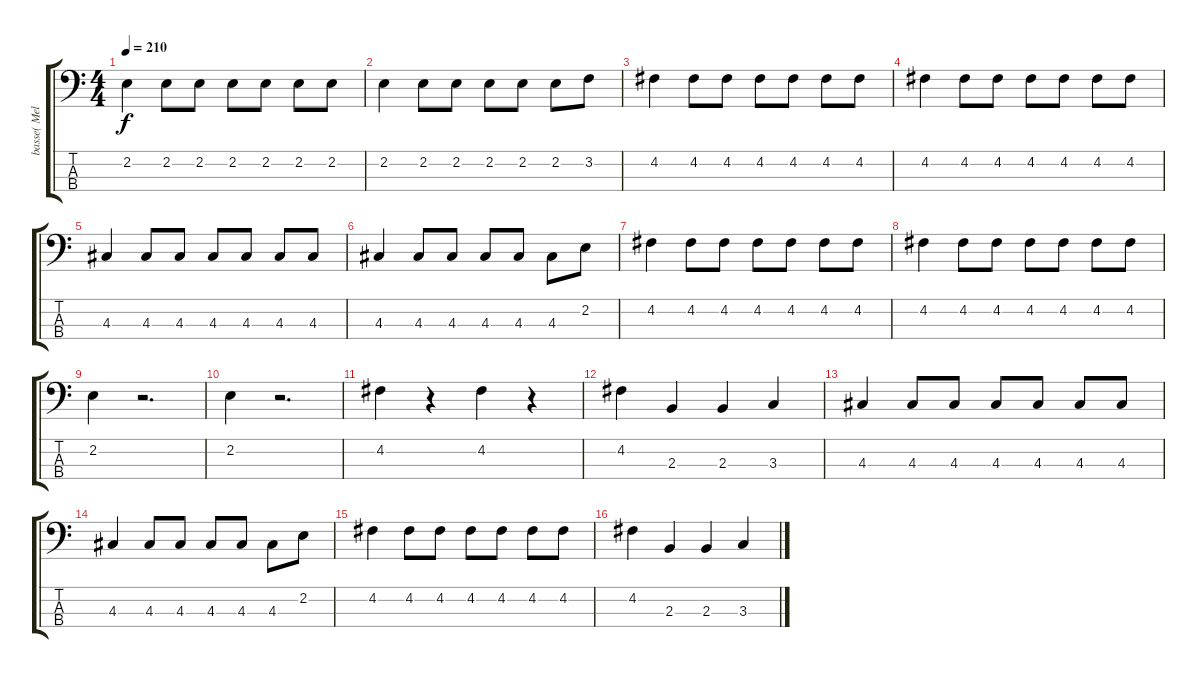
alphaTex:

\track ("basse( Mel Ellis )" "basse( Mel") {instrument electricbasspick}
\staff {score tabs}
\tuning (G2 D2 A1 E1) {hide}
\ts (4 4)
\tempo 210
\clef f4
\ks c
2.2.4{dy f} 2.2.8 2.2.8 2.2.8 2.2.8 2.2.8 2.2.8 |
2.2.4 2.2.8 2.2.8 2.2.8 2.2.8 2.2.8 3.2.8 |
4.2.4 4.2.8 4.2.8 4.2.8 4.2.8 4.2.8 4.2.8 |
4.2.4 4.2.8 4.2.8 4.2.8 4.2.8 4.2.8 4.2.8 |
4.3.4 4.3.8 4.3.8 4.3.8 4.3.8 4.3.8 4.3.8 |
4.3.4 4.3.8 4.3.8 4.3.8 4.3.8 4.3.8 2.2.8 |
4.2.4 4.2.8 4.2.8 4.2.8 4.2.8 4.2.8 4.2.8 |
4.2.4 4.2.8 4.2.8 4.2.8 4.2.8 4.2.8 4.2.8 |
2.2.4 r.2{d} |
2.2.4 r.2{d} |
4.2.4 r.4 4.2.4 r.4 |
4.2.4 2.3.4 2.3.4 3.3.4 |
4.3.4 4.3.8 4.3.8 4.3.8 4.3.8 4.3.8 4.3.8 |
4.3.4 4.3.8 4.3.8 4.3.8 4.3.8 4.3.8 2.2.8 |
4.2.4 4.2.8 4.2.8 4.2.8 4.2.8 4.2.8 4.2.8 |
4.2.4 2.3.4 2.3.4 3.3.4
